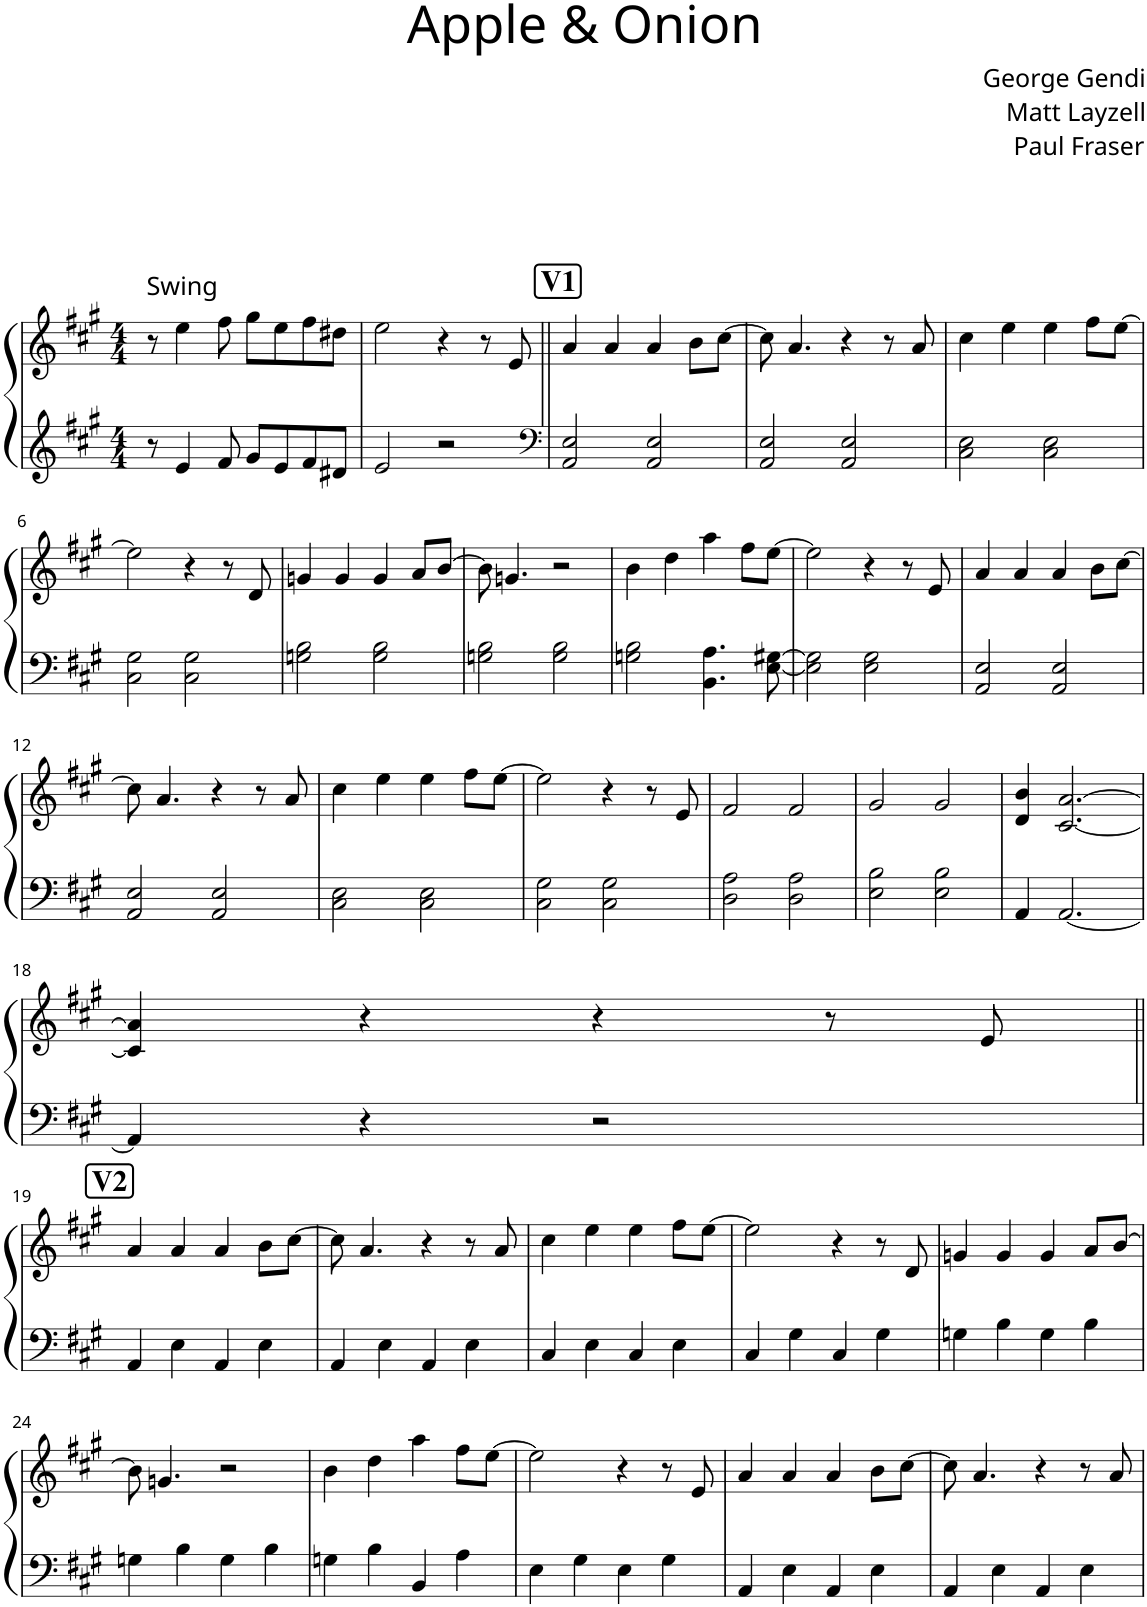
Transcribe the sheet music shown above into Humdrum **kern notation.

**kern	**kern
*part1	*part1
*staff2	*staff1
*I"Piano	*
*I'Pno.	*
*clefG2	*clefG2
*k[f#c#g#]	*k[f#c#g#]
*M4/4	*M4/4
=1	=1
!	!LO:TX:a:t=Swing
8r	8r
4e/	4ee\
8f#/	8ff#\
8g#/L	8gg#\L
8e/	8ee\
8f#/	8ff#\
8d#X/J	8dd#X\J
=2	=2
2e/	2ee\
2r	4r
.	8r
.	8e/
!!LO:REH:place=s1:a:B:cj:fs=14:t=V1
=3||	=3||
*clefF4	*
2AA/ 2E/	4a/
.	4a/
2AA/ 2E/	4a/
.	8b\L
.	[8cc#\J
=4	=4
2AA/ 2E/	8cc#\]
.	4.a/
2AA/ 2E/	4r
.	8r
.	8a/
=5	=5
2C#\ 2E\	4cc#\
.	4ee\
2C#\ 2E\	4ee\
.	8ff#\L
.	[8ee\J
!!LO:LB:g=z
=6	=6
2C#\ 2G#\	2ee\]
2C#\ 2G#\	4r
.	8r
.	8d/
=7	=7
2Gn\ 2B\	4gn/
.	4g/
2G\ 2B\	4g/
.	8a/L
.	[8b/J
=8	=8
2Gn\ 2B\	8b\]
.	4.gn/
2G\ 2B\	2r
=9	=9
2Gn\ 2B\	4b\
.	4dd\
4.BB\ 4.A\	4aa\
.	8ff#\L
[8E\ [8G#X\	[8ee\J
=10	=10
2E\] 2G#\]	2ee\]
2E\ 2G#\	4r
.	8r
.	8e/
=11	=11
2AA/ 2E/	4a/
.	4a/
2AA/ 2E/	4a/
.	8b\L
.	[8cc#\J
!!LO:LB:g=z
=12	=12
2AA/ 2E/	8cc#\]
.	4.a/
2AA/ 2E/	4r
.	8r
.	8a/
=13	=13
2C#\ 2E\	4cc#\
.	4ee\
2C#\ 2E\	4ee\
.	8ff#\L
.	[8ee\J
=14	=14
2C#\ 2G#\	2ee\]
2C#\ 2G#\	4r
.	8r
.	8e/
=15	=15
2D\ 2A\	2f#/
2D\ 2A\	2f#/
=16	=16
2E\ 2B\	2g#/
2E\ 2B\	2g#/
=17	=17
4AA/	4d/ 4b/
[2.AA/	[2.c#/ [2.a/
!!LO:LB:g=z
=18	=18
4AA/]	4c#/] 4a/]
4r	4r
2r	4r
.	8r
.	8e/
!!LO:LB:g=z
!!LO:REH:place=s1:a:B:cj:fs=14:t=V2
=19||	=19||
4AA/	4a/
4E\	4a/
4AA/	4a/
4E\	8b\L
.	[8cc#\J
=20	=20
4AA/	8cc#\]
.	4.a/
4E\	.
4AA/	4r
4E\	8r
.	8a/
=21	=21
4C#/	4cc#\
4E\	4ee\
4C#/	4ee\
4E\	8ff#\L
.	[8ee\J
=22	=22
4C#/	2ee\]
4G#\	.
4C#/	4r
4G#\	8r
.	8d/
=23	=23
4Gn\	4gn/
4B\	4g/
4G\	4g/
4B\	8a/L
.	[8b/J
!!LO:LB:g=z
=24	=24
4Gn\	8b\]
.	4.gn/
4B\	.
4G\	2r
4B\	.
=25	=25
4Gn\	4b\
4B\	4dd\
4BB/	4aa\
4A\	8ff#\L
.	[8ee\J
=26	=26
4E\	2ee\]
4G#\	.
4E\	4r
4G#\	8r
.	8e/
=27	=27
4AA/	4a/
4E\	4a/
4AA/	4a/
4E\	8b\L
.	[8cc#\J
=28	=28
4AA/	8cc#\]
.	4.a/
4E\	.
4AA/	4r
4E\	8r
.	8a/
=	=
*-	*-
